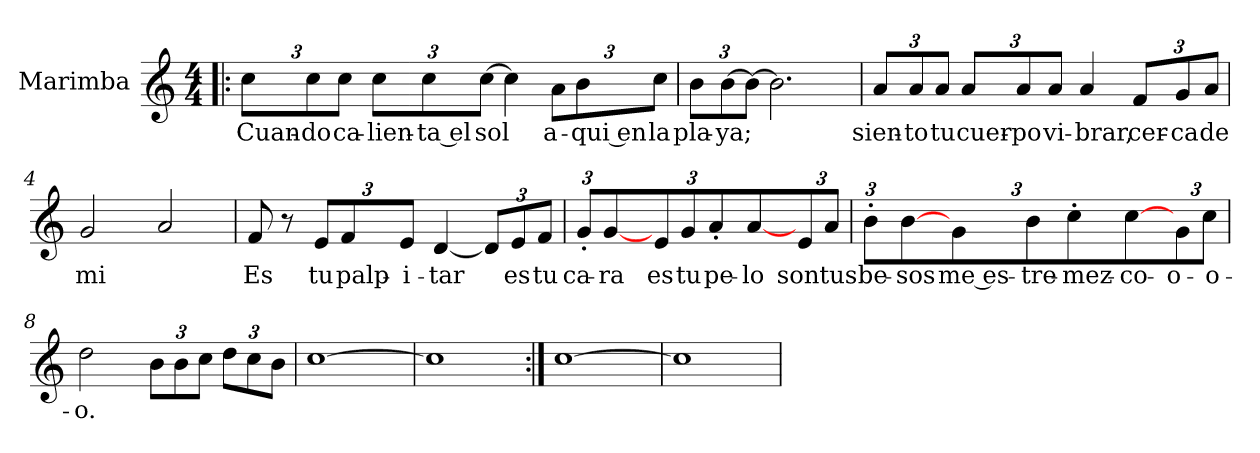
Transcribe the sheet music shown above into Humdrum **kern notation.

**kern	**text
*part1	*part1
*staff1	*staff1
*I"Marimba	*
*I'Mar	*
*k[]	*
*C:	*
*M4/4	*
*Xbrackettup	*
=1!|:	=1!|:
12cc\L	Cuan-
12cc\	-do
12cc\J	ca-
12cc\L	-lien-
12cc\	-ta el
[12cc\J	sol
4cc\]	.
12a\L	a-
12b\	-qui en
12cc\J	la
=2	=2
12b\L	pla-
[12b\	-ya;
12b\J_	.
2.b\]	.
!!LO:LB:g=z
=3	=3
12a/L	sien-
12a/	-to
12a/J	tu
12a/L	cuer-
12a/	-po
12a/J	vi-
4a/	-brar,
12f/L	cer-
12g/	-ca
12a/J	de
=4	=4
2g/	mi
2a/	.
!!LO:LB:g=z
=5	=5
8f/	Es
8r	.
12e/L	tu
12f/	palp-
12e/J	-i-
[4d/	-tar
12d/L]	.
12e/	es
12f/J	tu
=6	=6
12g'/	ca-
[4g/	-ra
12e/	es
12g/J	tu
12a'/	pe-
[4a/	-lo
12e/	son
12a/J	tus
!!LO:LB:g=z
=7	=7
12b'\	be-
[4b\	-sos
12g\	me es-
12b\J	-tre-
12cc'\	-mez-
[4cc\	-co-
12g\	-o-
12cc\J	-o-
=8	=8
2dd\	-o.
12b\L	.
12b\	.
12cc\J	.
12dd\L	.
12cc\	.
12b\J	.
!!LO:LB:g=z
=9	=9
[1cc	.
=10	=10
1cc]	.
=11:|!	=11:|!
[1cc	.
=12	=12
1cc]	.
=	=
*-	*-
